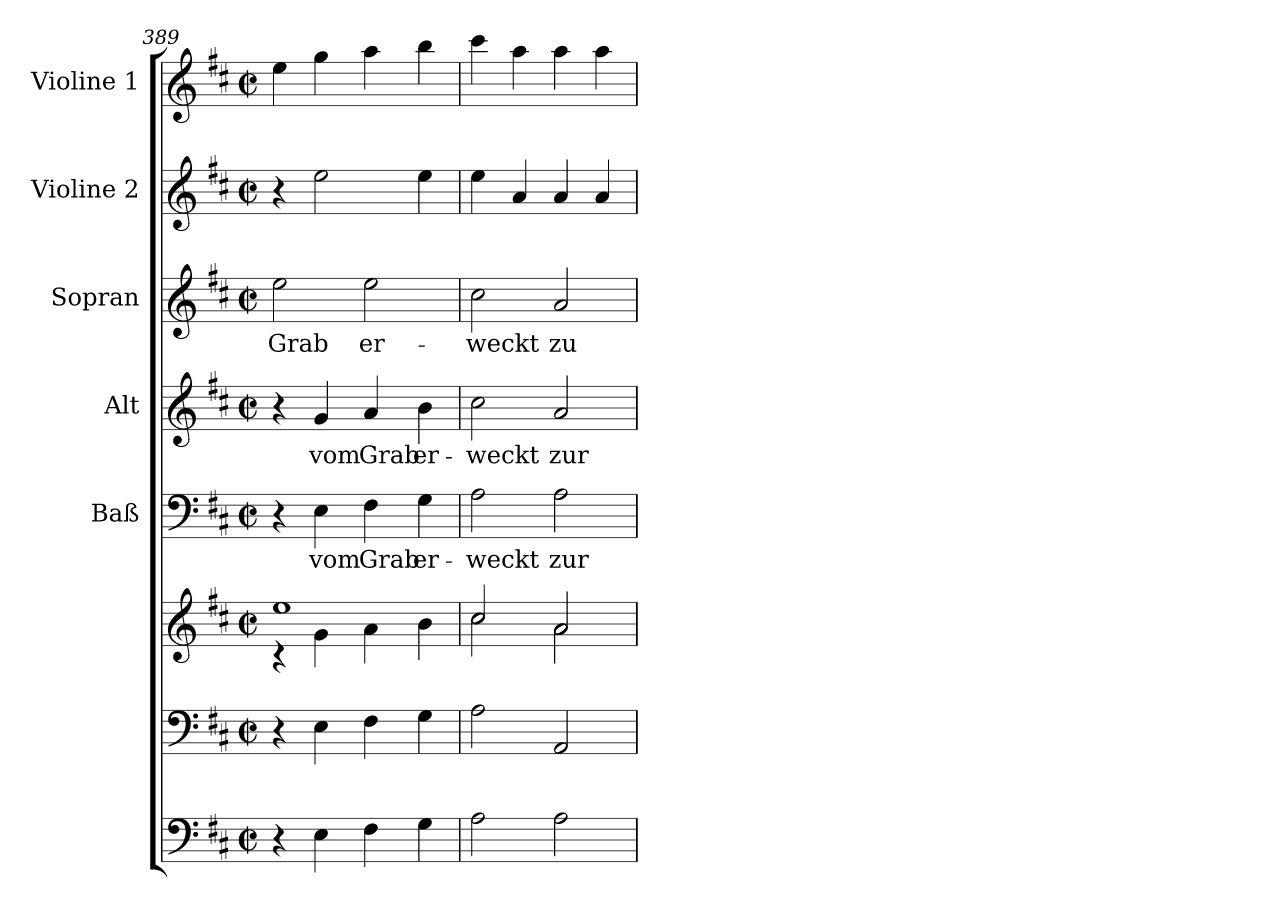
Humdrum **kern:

**kern	**kern	**kern	**kern	**text	**kern	**text	**kern	**text	**kern	**kern
*part7	*part6	*part6	*part5	*part5	*part4	*part4	*part3	*part3	*part2	*part1
*staff8	*staff7	*staff6	*staff5	*staff5	*staff4	*staff4	*staff3	*staff3	*staff2	*staff1
*	*	*	*I"Baß	*	*I"Alt	*	*I"Sopran	*	*I"Violine 2	*I"Violine 1
*	*	*	*	*	*	*	*	*	*I'Vln	*I'Vln
!!LO:PB:g=z
*clefF4	*clefF4	*clefG2	*clefF4	*	*clefG2	*	*clefG2	*	*clefG2	*clefG2
*ITrd7c12	*	*	*	*	*	*	*	*	*	*
*k[f#c#]	*k[f#c#]	*k[f#c#]	*k[f#c#]	*	*k[f#c#]	*	*k[f#c#]	*	*k[f#c#]	*k[f#c#]
*D:	*D:	*D:	*D:	*	*D:	*	*D:	*	*D:	*D:
*M2/2	*M2/2	*M2/2	*M2/2	*	*M2/2	*	*M2/2	*	*M2/2	*M2/2
*met(c|)	*met(c|)	*met(c|)	*met(c|)	*	*met(c|)	*	*met(c|)	*	*met(c|)	*met(c|)
=389	=389	=389	=389	=389	=389	=389	=389	=389	=389	=389
*	*	*^	*	*	*	*	*	*	*	*
!	!	!	!	!	!	!	!	!	!LO:LY:b	!	!
4r	4r	1ee	4rc	4r	.	4r	.	2ee\	Grab	4r	4ee\
!	!	!	!	!	!LO:LY:b	!	!LO:LY:b	!	!	!	!
4EE\	4E\	.	4g\	4E\	vom	4g/	vom	.	.	2ee\	4gg\
!	!	!	!	!	!LO:LY:b	!	!LO:LY:b	!	!LO:LY:b	!	!
4FF#\	4F#\	.	4a\	4F#\	Grab	4a/	Grab	2ee\	er-	.	4aa\
!	!	!	!	!	!LO:LY:b	!	!LO:LY:b	!	!	!	!
4GG\	4G\	.	4b\	4G\	er-	4b\	er-	.	.	4ee\	4bb\
=390	=390	=390	=390	=390	=390	=390	=390	=390	=390	=390	=390
!	!	!	!	!	!LO:LY:b	!	!LO:LY:b	!	!LO:LY:b	!	!
2AA\	2A\	2cc#/	2cc#\	2A\	-weckt	2cc#\	-weckt	2cc#\	-weckt	4ee\	4ccc#\
.	.	.	.	.	.	.	.	.	.	4a/	4aa\
!	!	!	!	!	!LO:LY:b	!	!LO:LY:b	!	!LO:LY:b	!	!
2AA\	2AA/	2a/	2a\	2A\	zur	2a/	zur	2a/	zu	4a/	4aa\
.	.	.	.	.	.	.	.	.	.	4a/	4aa\
*	*	*v	*v	*	*	*	*	*	*	*	*
=	=	=	=	=	=	=	=	=	=	=
*-	*-	*-	*-	*-	*-	*-	*-	*-	*-	*-
